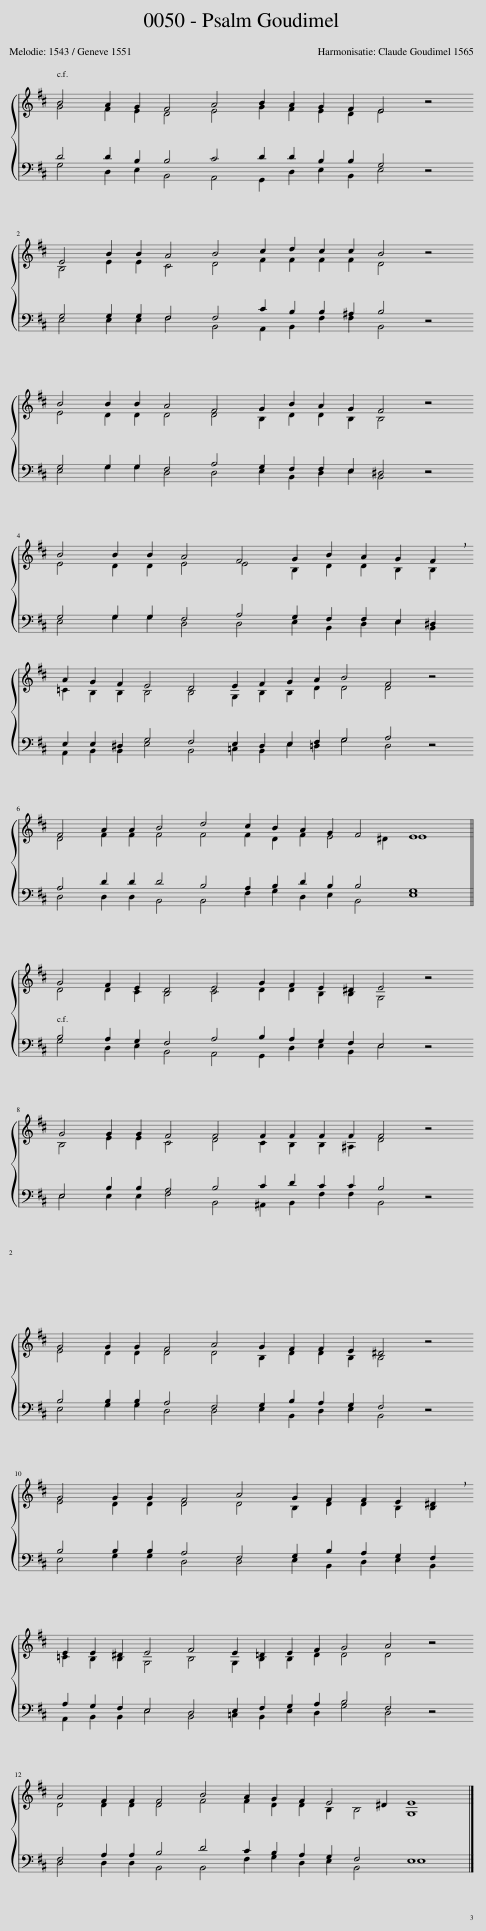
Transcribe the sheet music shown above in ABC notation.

X:1
%%score { ( 1 2 ) | ( 3 4 ) }
L:1/8
M:16/4
I:linebreak $
K:D
V:1 treble
V:2 treble
V:3 bass
V:4 bass
V:1
 B4 A2 G2 F4 A4 B2 A2 G2 F2 E4 z4 |$ E4 B2 B2 A4 B4 c2 d2 c2 c2 B4 z4 |$ B4 B2 B2 A4 F4 G2 B2 A2 G2 F4 z4 |$ B4 B2 B2 A4 F4 G2 B2 A2 G2 !breath!F2 |$ A2 G2 F2 E4 D4 E2 F2 G2 A2 B4 F4 z4 |$ %5
 F4 A2 A2 B4 d4 c2 B2 A2 G2 F4 E8 ||$ G4 F2 E2 D4 E4 G2 F2 E2 ^D2 E4 z4 |$ G4 G2 G2 F4 F4 F2 F2 F2 F2 F4 z4 |$ G4 G2 G2 F4 A4 G2 F2 F2 E2 ^D4 z4 |$ G4 G2 G2 F4 A4 G2 F2 F2 E2 !breath!^D2 |$ %10
 E2 E2 ^D2 E4 F4 E2 =D2 E2 F2 G4 A4 z4 |$ A4 F2 F2 F4 B4 A2 G2 F2 E4 ^D2 E8 |] %12
V:2
 G4 F2 E2 D4 E4 G2 F2 E2 D2 E4 x4 |$ B,4 E2 E2 C4 D4 F2 F2 F2 F2 D4 x4 |$ E4 D2 D2 D4 D4 B,2 D2 D2 B,2 B,4 x4 |$ E4 D2 D2 E4 E4 B,2 D2 D2 B,2 B,2 |$ =C2 B,2 B,2 B,4 B,4 G,2 B,2 B,2 D2 D4 D4 x4 |$ %5
 D4 F2 F2 F4 F4 F2 D2 F2 E4 ^D2 E8 ||$ D4 D2 C2 B,4 C4 D2 D2 B,2 B,2 G,4 x4 |$ B,4 E2 E2 C4 D4 C2 B,2 B,2 ^A,2 D4 x4 |$ E4 D2 D2 D4 D4 B,2 D2 D2 B,2 B,4 x4 |$ E4 D2 D2 D4 D4 B,2 D2 D2 B,2 B,2 |$ %10
 =C2 B,2 B,2 G,4 B,4 G,2 B,2 B,2 D2 D4 D4 x4 |$ D4 D2 D2 D4 F4 F2 D2 D2 B,2 B,4 G,8 |] %12
V:3
 D4 D2 B,2 B,4 C4 D2 D2 B,2 B,2 G,4 z4 |$ G,4 G,2 G,2 F,4 F,4 C2 B,2 B,2 ^A,2 B,4 z4 |$ G,4 G,2 G,2 F,4 A,4 G,2 F,2 F,2 E,2 ^D,4 z4 |$ G,4 G,2 G,2 F,4 A,4 G,2 F,2 F,2 E,2 ^D,2 |$ E,2 E,2 ^D,2 G,4 F,4 E,2 D,2 E,2 F,2 G,4 A,4 z4 |$ %5
 A,4 D2 D2 D4 B,4 A,2 B,2 D2 B,2 B,4 G,8 ||$ B,4 A,2 G,2 F,4 A,4 B,2 A,2 G,2 F,2 E,4 z4 |$ E,4 B,2 B,2 A,4 B,4 C2 D2 C2 C2 B,4 z4 |$ B,4 B,2 B,2 A,4 F,4 G,2 B,2 A,2 G,2 F,4 z4 |$ B,4 B,2 B,2 A,4 F,4 G,2 B,2 A,2 G,2 F,2 |$ %10
 A,2 G,2 F,2 E,4 D,4 E,2 F,2 G,2 A,2 B,4 F,4 z4 |$ F,4 A,2 A,2 B,4 D4 C2 B,2 A,2 G,2 F,4 E,8 |] %12
V:4
 G,4 D,2 E,2 B,,4 A,,4 G,,2 D,2 E,2 B,,2 E,4 x4 |$ E,4 E,2 E,2 F,4 B,,4 A,,2 B,,2 F,2 F,2 B,,4 x4 |$ E,4 G,2 G,2 D,4 D,4 E,2 B,,2 D,2 E,2 B,,4 x4 |$ E,4 G,2 G,2 D,4 D,4 E,2 B,,2 D,2 E,2 B,,2 |$ A,,2 B,,2 B,,2 E,4 B,,4 =C,2 B,,2 E,2 =D,2 G,4 D,4 x4 |$ %5
 D,4 D,2 D,2 B,,4 B,,4 F,2 G,2 D,2 E,2 B,,4 E,8 ||$ G,4 D,2 E,2 B,,4 A,,4 G,,2 D,2 E,2 B,,2 E,4 x4 |$ E,4 E,2 E,2 F,4 B,,4 ^A,,2 B,,2 F,2 F,2 B,,4 x4 |$ E,4 G,2 G,2 D,4 D,4 E,2 B,,2 D,2 E,2 B,,4 x4 |$ E,4 G,2 G,2 D,4 D,4 E,2 B,,2 D,2 E,2 B,,2 |$ %10
 A,,2 B,,2 B,,2 E,4 B,,4 =C,2 B,,2 E,2 D,2 G,4 D,4 x4 |$ D,4 D,2 D,2 B,,4 B,,4 F,2 G,2 D,2 E,2 B,,4 E,8 |] %12
